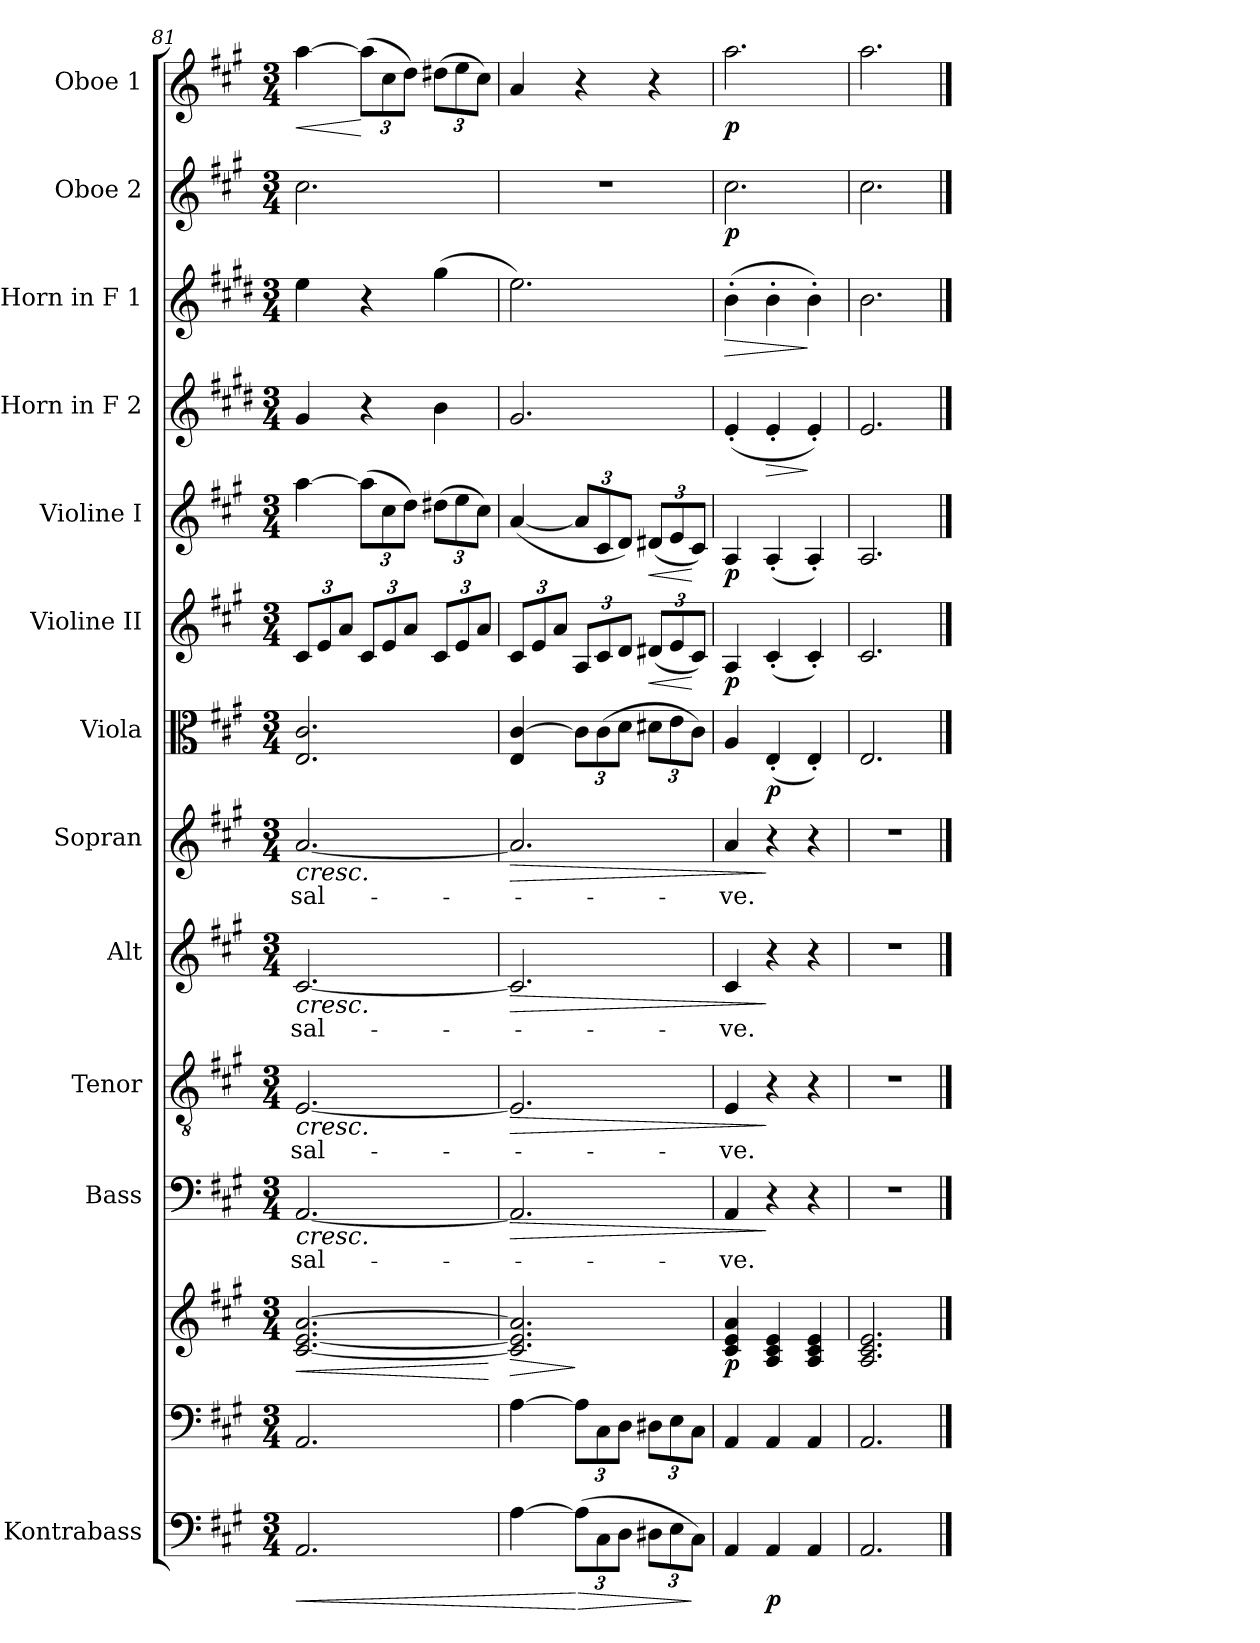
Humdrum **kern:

**kern	**dynam	**kern	**kern	**dynam	**kern	**text	**dynam	**kern	**text	**dynam	**kern	**text	**dynam	**kern	**text	**dynam	**kern	**dynam	**kern	**dynam	**kern	**dynam	**kern	**dynam	**kern	**dynam	**kern	**dynam	**kern	**dynam
*part13	*part13	*part12	*part12	*part12	*part11	*part11	*part11	*part10	*part10	*part10	*part9	*part9	*part9	*part8	*part8	*part8	*part7	*part7	*part6	*part6	*part5	*part5	*part4	*part4	*part3	*part3	*part2	*part2	*part1	*part1
*staff14	*staff14	*staff13	*staff12	*staff12/13	*staff11	*staff11	*staff11	*staff10	*staff10	*staff10	*staff9	*staff9	*staff9	*staff8	*staff8	*staff8	*staff7	*staff7	*staff6	*staff6	*staff5	*staff5	*staff4	*staff4	*staff3	*staff3	*staff2	*staff2	*staff1	*staff1
*I"Kontrabass	*	*	*	*	*I"Bass	*	*	*I"Tenor	*	*	*I"Alt	*	*	*I"Sopran	*	*	*I"Viola	*	*I"Violine II	*	*I"Violine I	*	*I"Horn in F 2	*	*I"Horn in F 1	*	*I"Oboe 2	*	*I"Oboe 1	*
*I'Kb.	*	*	*	*	*I'B.	*	*	*I'T.	*	*	*I'A.	*	*	*I'S.	*	*	*I'Vla.	*	*I'Vl. II	*	*I'Vl. I	*	*	*	*	*	*I'Ob. 2	*	*I'Ob. 1	*
*clefF4	*	*clefF4	*clefG2	*	*clefF4	*	*	*clefGv2	*	*	*clefG2	*	*	*clefG2	*	*	*clefC3	*	*clefG2	*	*clefG2	*	*clefG2	*	*clefG2	*	*clefG2	*	*clefG2	*
*ITrd7c12	*	*	*	*	*	*	*	*	*	*	*	*	*	*	*	*	*	*	*	*	*	*	*ITrd4c7	*	*ITrd4c7	*	*	*	*	*
*k[f#c#g#]	*	*k[f#c#g#]	*k[f#c#g#]	*	*k[f#c#g#]	*	*	*k[f#c#g#]	*	*	*k[f#c#g#]	*	*	*k[f#c#g#]	*	*	*k[f#c#g#]	*	*k[f#c#g#]	*	*k[f#c#g#]	*	*k[f#c#g#]	*	*k[f#c#g#]	*	*k[f#c#g#]	*	*k[f#c#g#]	*
*A:	*	*A:	*A:	*	*A:	*	*	*A:	*	*	*A:	*	*	*A:	*	*	*A:	*	*A:	*	*A:	*	*A:	*	*A:	*	*A:	*	*A:	*
*M3/4	*	*M3/4	*M3/4	*	*M3/4	*	*	*M3/4	*	*	*M3/4	*	*	*M3/4	*	*	*M3/4	*	*M3/4	*	*M3/4	*	*M3/4	*	*M3/4	*	*M3/4	*	*M3/4	*
=81	=81	=81	=81	=81	=81	=81	=81	=81	=81	=81	=81	=81	=81	=81	=81	=81	=81	=81	=81	=81	=81	=81	=81	=81	=81	=81	=81	=81	=81	=81
!	!LO:HP:b	!	!	!LO:HP:b	!	!LO:LY:b	!LO:HP:b	!	!LO:LY:b	!LO:HP:b	!	!LO:LY:b	!LO:HP:b	!	!LO:LY:b	!LO:HP:b	!	!	!	!	!	!	!	!	!	!	!	!	!	!LO:HP:b
2.AAA/	<	2.AA/	[2.c#/ [2.e/ [2.a/	<	[2.AA/	sal-	<	[2.E/	sal-	<	[2.c#/	sal-	<	[2.a/	sal-	<	2.E/ 2.c#/	.	12c#/L	.	[4aa\	.	4c#/	.	4a\	.	2.cc#\	.	[4aa\	<
.	.	.	.	.	.	.	.	.	.	.	.	.	.	.	.	.	.	.	12e/	.	.	.	.	.	.	.	.	.	.	.
.	.	.	.	.	.	.	.	.	.	.	.	.	.	.	.	.	.	.	12a/J	.	.	.	.	.	.	.	.	.	.	.
.	.	.	.	.	.	.	.	.	.	.	.	.	.	.	.	.	.	.	12c#/L	.	(>12aa\L]	.	4r	.	4r	.	.	.	(>12aa\L]	[
.	.	.	.	.	.	.	.	.	.	.	.	.	.	.	.	.	.	.	12e/	.	12cc#\	.	.	.	.	.	.	.	12cc#\	.
.	.	.	.	.	.	.	.	.	.	.	.	.	.	.	.	.	.	.	12a/J	.	12dd\J)	.	.	.	.	.	.	.	12dd\J)	.
.	.	.	.	.	.	.	.	.	.	.	.	.	.	.	.	.	.	.	12c#/L	.	(>12dd#X\L	.	4e\	.	(>4cc#\	.	.	.	(>12dd#X\L	.
.	.	.	.	.	.	.	.	.	.	.	.	.	.	.	.	.	.	.	12e/	.	12ee\	.	.	.	.	.	.	.	12ee\	.
.	.	.	.	.	.	.	.	.	.	.	.	.	.	.	.	.	.	.	12a/J	.	12cc#\J)	.	.	.	.	.	.	.	12cc#\J)	.
.	.	.	.	[	.	.	.	.	.	.	.	.	.	.	.	.	.	.	.	.	.	.	.	.	.	.	.	.	.	.
=82	=82	=82	=82	=82	=82	=82	=82	=82	=82	=82	=82	=82	=82	=82	=82	=82	=82	=82	=82	=82	=82	=82	=82	=82	=82	=82	=82	=82	=82	=82
!	!	!	!	!LO:HP:b	!	!	!LO:HP:b	!	!	!LO:HP:b	!	!	!LO:HP:b	!	!	!LO:HP:b	!	!	!	!	!	!	!	!	!	!	!	!	!	!
[4AA\	.	[4A\	2.c#/] 2.e/] 2.a/]	>	2.AA/]	.	>	2.E/]	.	>	2.c#/]	.	>	2.a/]	.	>	4E/ [>4c#/	.	12c#/L	.	(<[4a/	.	2.c#/	.	2.a\)	.	2.r	.	4a/	.
.	.	.	.	.	.	.	.	.	.	.	.	.	.	.	.	.	.	.	12e/	.	.	.	.	.	.	.	.	.	.	.
.	.	.	.	.	.	.	.	.	.	.	.	.	.	.	.	.	.	.	12a/J	.	.	.	.	.	.	.	.	.	.	.
!	!LO:HP:n=1:b	!	!	!	!	!	!	!	!	!	!	!	!	!	!	!	!	!	!	!	!	!	!	!	!	!	!	!	!	!
(>12AA\L]	[ >	12A\L]	.	]	.	.	.	.	.	.	.	.	.	.	.	.	12c#\L]	.	12A/L	.	12a/L]	.	.	.	.	.	.	.	4r	.
12CC#\	.	12C#\	.	.	.	.	.	.	.	.	.	.	.	.	.	.	(>12c#\	.	12c#/	.	12c#/	.	.	.	.	.	.	.	.	.
12DD\J	.	12D\J	.	.	.	.	.	.	.	.	.	.	.	.	.	.	12d\J	.	12d/J	.	12d/J)	.	.	.	.	.	.	.	.	.
!	!	!	!	!	!	!	!	!	!	!	!	!	!	!	!	!	!	!	!	!LO:HP:b	!	!LO:HP:b	!	!	!	!	!	!	!	!
12DD#X\L	.	12D#X\L	.	.	.	.	.	.	.	.	.	.	.	.	.	.	12d#X\L	.	(<12d#X/L	<	(<12d#X/L	<	.	.	.	.	.	.	4r	.
12EE\	.	12E\	.	.	.	.	.	.	.	.	.	.	.	.	.	.	12e\	.	12e/	.	12e/	.	.	.	.	.	.	.	.	.
12CC#\J)	]	12C#\J	.	.	.	.	.	.	.	.	.	.	.	.	.	.	12c#\J)	.	12c#/J)	[	12c#/J)	[	.	.	.	.	.	.	.	.
.	.	.	.	.	.	.	[	.	.	[	.	.	[	.	.	[	.	.	.	.	.	.	.	.	.	.	.	.	.	.
=83	=83	=83	=83	=83	=83	=83	=83	=83	=83	=83	=83	=83	=83	=83	=83	=83	=83	=83	=83	=83	=83	=83	=83	=83	=83	=83	=83	=83	=83	=83
!	!	!	!	!LO:DY:b	!	!LO:LY:b	!	!	!LO:LY:b	!	!	!LO:LY:b	!	!	!LO:LY:b	!	!	!	!	!LO:DY:b	!	!LO:DY:b	!	!	!	!LO:HP:b	!	!LO:DY:b	!	!LO:DY:b
4AAA/	.	4AA/	4c#/ 4e/ 4a/	p	4AA/	-ve.	.	4E/	-ve.	.	4c#/	-ve.	.	4a/	-ve.	.	4A/	.	4A/	p	4A/	p	(<4A'</	.	(>4e'>\	>	2.cc#\	p	2.aa\	p
!	!LO:DY:b	!	!	!	!	!	!	!	!	!	!	!	!	!	!	!	!	!LO:DY:b	!	!	!	!	!	!LO:HP:b	!	!	!	!	!	!
4AAA/	p	4AA/	4A/ 4c#/ 4e/	.	4r	.	]	4r	.	]	4r	.	]	4r	.	]	(<4E'</	p	(<4c#'</	.	(<4A'</	.	4A'</	>	4e'>\	.	.	.	.	.
4AAA/	.	4AA/	4A/ 4c#/ 4e/	.	4r	.	.	4r	.	.	4r	.	.	4r	.	.	4E'</)	.	4c#'</)	.	4A'</)	.	4A'</)	]	4e'>\)	]	.	.	.	.
!!LO:PB:g=z
=84	=84	=84	=84	=84	=84	=84	=84	=84	=84	=84	=84	=84	=84	=84	=84	=84	=84	=84	=84	=84	=84	=84	=84	=84	=84	=84	=84	=84	=84	=84
2.AAA/	.	2.AA/	2.A/ 2.c#/ 2.e/	.	2.r	.	.	2.r	.	.	2.r	.	.	2.r	.	.	2.E/	.	2.c#/	.	2.A/	.	2.A/	.	2.e\	.	2.cc#\	.	2.aa\	.
==	==	==	==	==	==	==	==	==	==	==	==	==	==	==	==	==	==	==	==	==	==	==	==	==	==	==	==	==	==	==
*-	*-	*-	*-	*-	*-	*-	*-	*-	*-	*-	*-	*-	*-	*-	*-	*-	*-	*-	*-	*-	*-	*-	*-	*-	*-	*-	*-	*-	*-	*-
